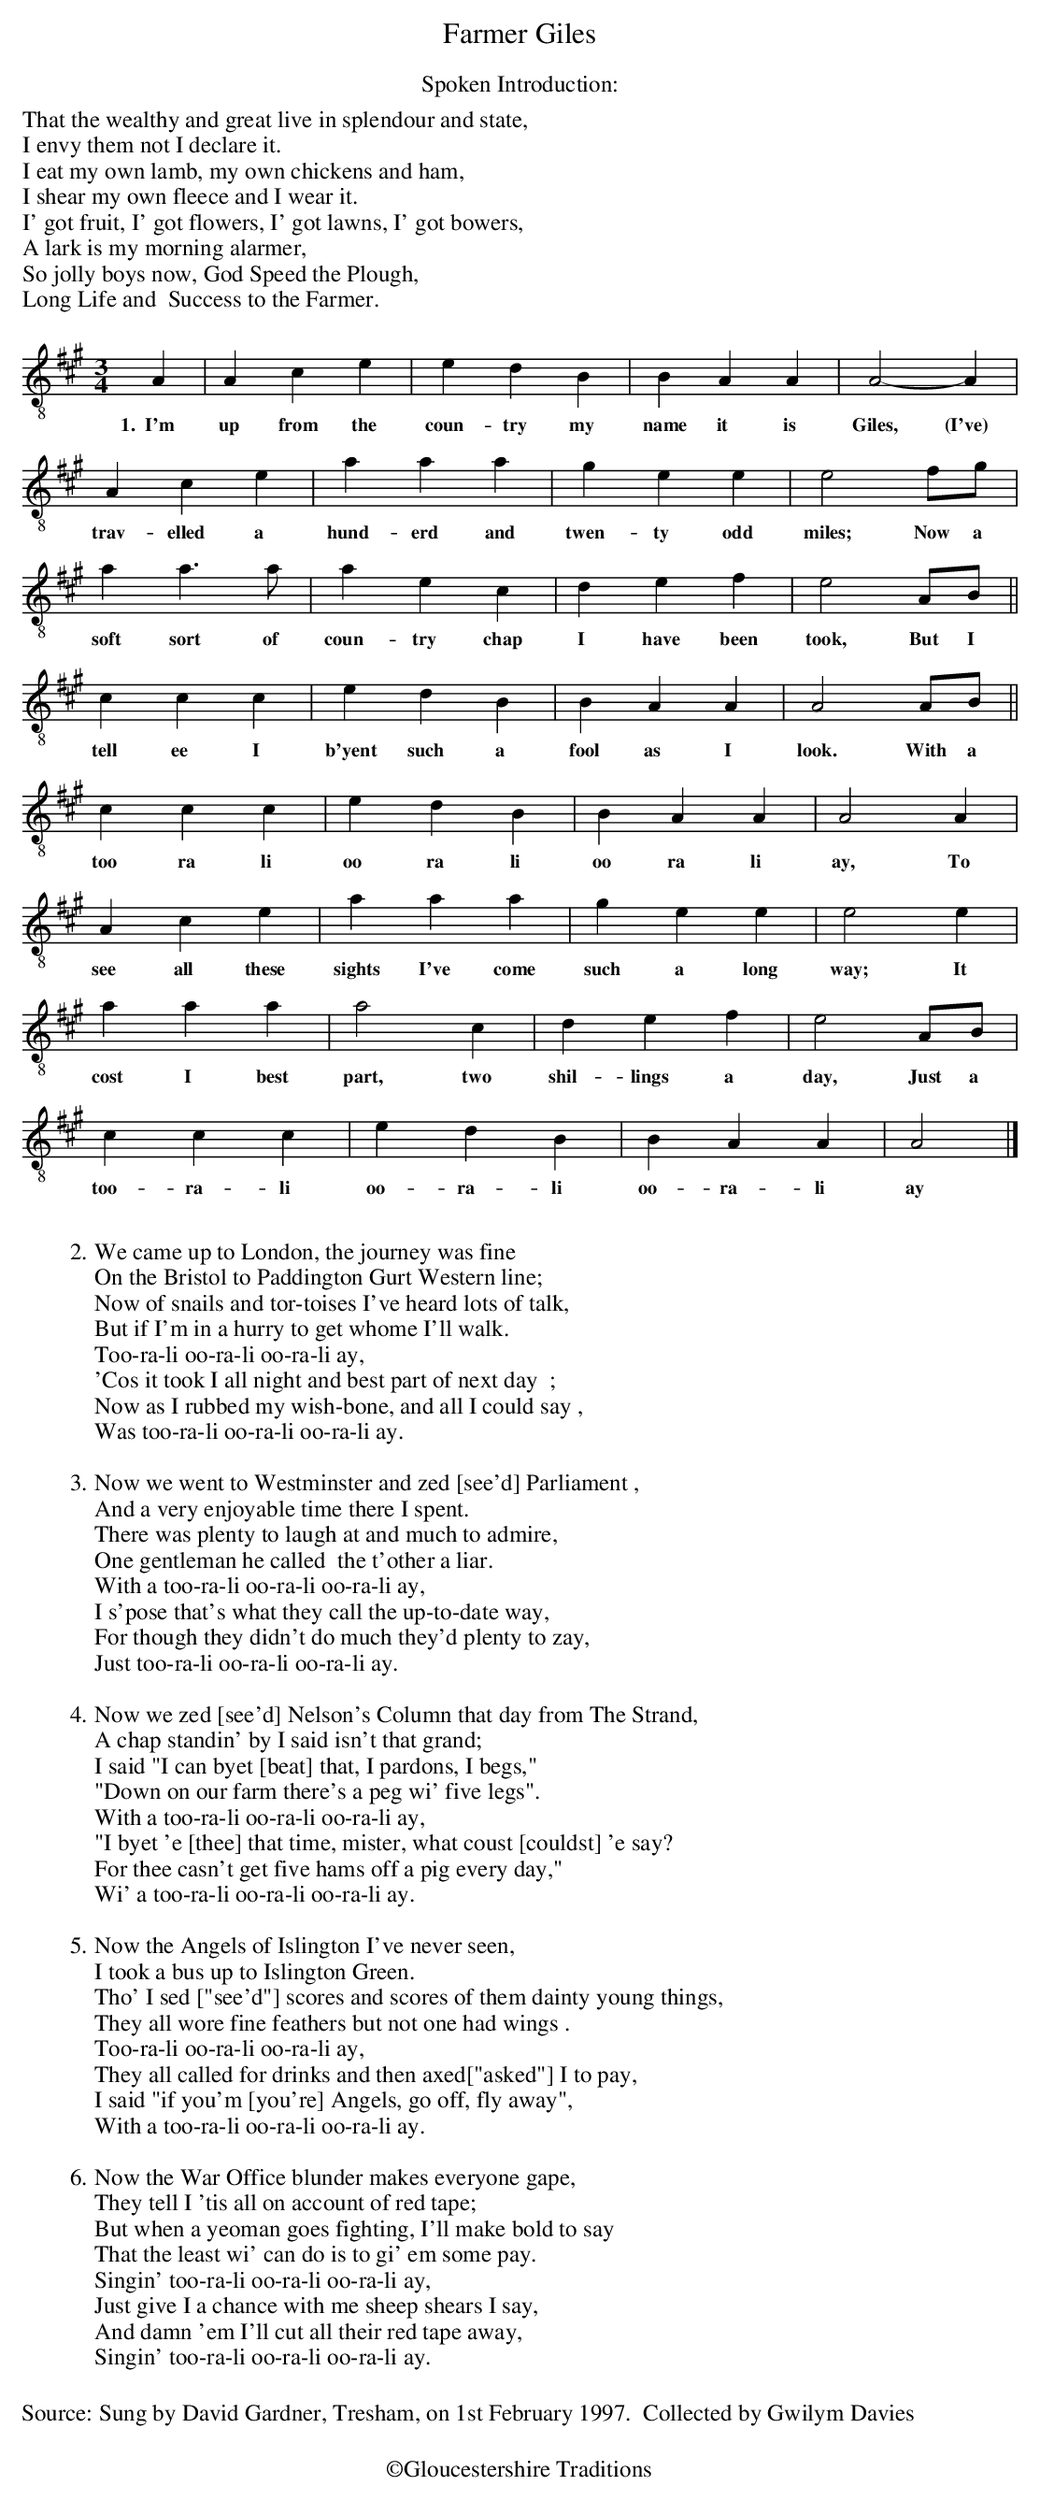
X:1
T:Farmer Giles
M:3/4
L:1/4
K:Amaj clef=treble-8
%%center Spoken Introduction:
%%begintext
%%That the wealthy and great live in splendour and state,
%%I envy them not I declare it.
%%I eat my own lamb, my own chickens and ham,
%%I shear my own fleece and I wear it.
%%I' got fruit, I' got flowers, I' got lawns, I' got bowers,
%%A lark is my morning alarmer,
%%So jolly boys now, God Speed the Plough,
%%Long Life and  Success to the Farmer.
%%
%%endtext
A|Ace|edB|BAA|A2-A|
w:1.~~I'm up from the coun-try my name it is Giles, (I've)
Ace|aaa|gee|e2 f/2g/2|
w:trav-elled a hund-erd and twen-ty odd miles; Now a
aa>a|aec|def|e2A/2B/2||
w:soft sort of coun-try chap I have been took, But I
ccc|edB|BAA|A2A/2B/2||
w:tell ee I b'yent such a fool as I look. With a
ccc|edB|BAA|A2A|
w:too ra li oo ra li oo ra li ay, To
Ace|aaa|gee|e2e|
w:see all these sights I've come such a long way; It
aaa|a2c|def|e2A/2B/2|
w:cost I best part, two shil-lings a day, Just a
ccc|edB|BAA|A2|]
w:too-ra-li oo-ra-li  oo-ra-li ay
%%text
%%text
W:2.We came up to London, the journey was fine
W:On the Bristol to Paddington Gurt Western line;
W:Now of snails and tor-toises I've heard lots of talk,
W:But if I'm in a hurry to get whome I'll walk.
W:Too-ra-li oo-ra-li oo-ra-li ay,
W:'Cos it took I all night and best part of next day  ;
W:Now as I rubbed my wish-bone, and all I could say ,
W:Was too-ra-li oo-ra-li oo-ra-li ay.
W:
W:3.Now we went to Westminster and zed [see'd] Parliament ,
W:And a very enjoyable time there I spent.
W:There was plenty to laugh at and much to admire,
W:One gentleman he called  the t'other a liar.
W:With a too-ra-li oo-ra-li oo-ra-li ay,
W:I s'pose that's what they call the up-to-date way,
W:For though they didn't do much they'd plenty to zay,
W:Just too-ra-li oo-ra-li oo-ra-li ay.
W:
W:4.Now we zed [see'd] Nelson's Column that day from The Strand,
W:A chap standin' by I said isn't that grand;
W:I said "I can byet [beat] that, I pardons, I begs,"
W:"Down on our farm there's a peg wi' five legs".
W:With a too-ra-li oo-ra-li oo-ra-li ay,
W:"I byet 'e [thee] that time, mister, what coust [couldst] 'e say?
W:For thee casn't get five hams off a pig every day,"
W:Wi' a too-ra-li oo-ra-li oo-ra-li ay.
W:
W:5.Now the Angels of Islington I've never seen,
W:I took a bus up to Islington Green.
W:Tho' I sed ["see'd"] scores and scores of them dainty young things,
W:They all wore fine feathers but not one had wings .
W:Too-ra-li oo-ra-li oo-ra-li ay,
W:They all called for drinks and then axed["asked"] I to pay,
W:I said "if you'm [you're] Angels, go off, fly away",
W:With a too-ra-li oo-ra-li oo-ra-li ay.
W:
W:6.Now the War Office blunder makes everyone gape,
W:They tell I 'tis all on account of red tape;
W:But when a yeoman goes fighting, I'll make bold to say
W:That the least wi' can do is to gi' em some pay.
W:Singin' too-ra-li oo-ra-li oo-ra-li ay,
W:Just give I a chance with me sheep shears I say,
W:And damn 'em I'll cut all their red tape away,
W:Singin' too-ra-li oo-ra-li oo-ra-li ay.
W:
